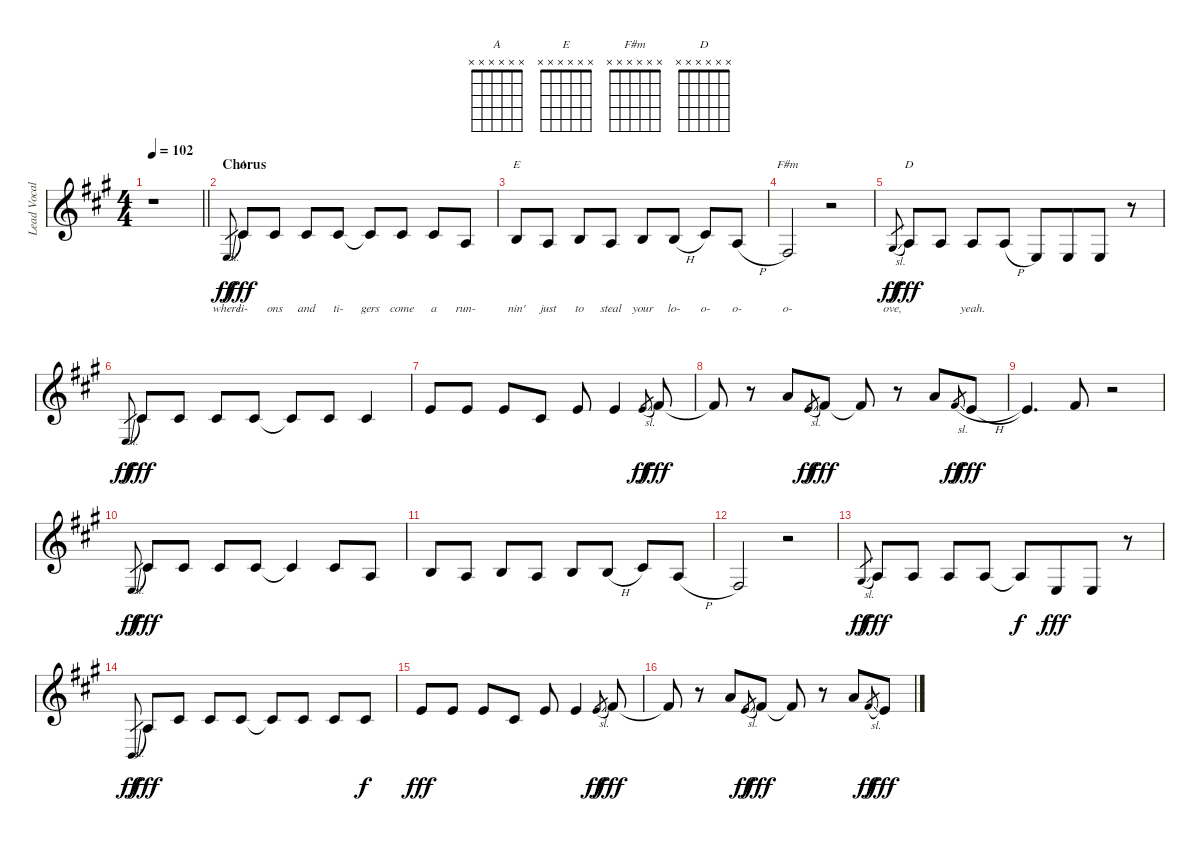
\track ("Lead Vocal" "Lead Vocal") {instrument lead6voice}
\staff {score}
\tuning (E4 B3 G3 D3 A2 E2) {hide}
\chord ("A" x x x x x x)
\chord ("E" x x x x x x)
\chord ("F#m" x x x x x x)
\chord ("D" x x x x x x)
\ts (4 4)
\tempo 102
\clef g2
\barLineRight lightlight
\ks f#minor
r.1{dy fff} |
\section ("" "Chorus")
2.4{sl}.8{lyrics (0 "where") lyrics (1 "") lyrics (2 "") lyrics (3 "") lyrics (4 "") gr dy ff} 11.4.8{ch "A" lyrics (0 "li-") lyrics (1 "") lyrics (2 "") lyrics (3 "") lyrics (4 "") dy fff} 6.3.8{lyrics (0 "ons") lyrics (1 "") lyrics (2 "") lyrics (3 "") lyrics (4 "")} 6.3.8{lyrics (0 "and") lyrics (1 "") lyrics (2 "") lyrics (3 "") lyrics (4 "")} 6.3.8{lyrics (0 "ti-") lyrics (1 "") lyrics (2 "") lyrics (3 "") lyrics (4 "")} 6.3{t}.8{lyrics (0 "gers") lyrics (1 "") lyrics (2 "") lyrics (3 "") lyrics (4 "")} 6.3.8{lyrics (0 "come") lyrics (1 "") lyrics (2 "") lyrics (3 "") lyrics (4 "")} 6.3.8{lyrics (0 "a") lyrics (1 "") lyrics (2 "") lyrics (3 "") lyrics (4 "")} 2.3.8{lyrics (0 "run-") lyrics (1 "") lyrics (2 "") lyrics (3 "") lyrics (4 "")} |
4.3.8{ch "E" lyrics (0 "nin'") lyrics (1 "") lyrics (2 "") lyrics (3 "") lyrics (4 "")} 2.3.8{lyrics (0 "just") lyrics (1 "") lyrics (2 "") lyrics (3 "") lyrics (4 "")} 4.3.8{lyrics (0 "to") lyrics (1 "") lyrics (2 "") lyrics (3 "") lyrics (4 "")} 2.3.8{lyrics (0 "steal") lyrics (1 "") lyrics (2 "") lyrics (3 "") lyrics (4 "")} 4.3.8{lyrics (0 "your") lyrics (1 "") lyrics (2 "") lyrics (3 "") lyrics (4 "")} 4.3{h}.8{lyrics (0 "lo-") lyrics (1 "") lyrics (2 "") lyrics (3 "") lyrics (4 "")} 6.3.8{lyrics (0 "o-") lyrics (1 "") lyrics (2 "") lyrics (3 "") lyrics (4 "")} 7.4{h}.8{lyrics (0 "o-") lyrics (1 "") lyrics (2 "") lyrics (3 "") lyrics (4 "")} |
4.4.2{ch "F#m" lyrics (0 "o-") lyrics (1 "") lyrics (2 "") lyrics (3 "") lyrics (4 "")} r.2 |
1.3{sl}.8{lyrics (0 "ove,") lyrics (1 "") lyrics (2 "") lyrics (3 "") lyrics (4 "") gr dy ff} 2.3.8{ch "D" lyrics (0 " ") lyrics (1 "") lyrics (2 "") lyrics (3 "") lyrics (4 "") dy fff} 2.3.8{lyrics (0 "") lyrics (1 "") lyrics (2 "") lyrics (3 "") lyrics (4 "")} 2.3.8{lyrics (0 "yeah.") lyrics (1 "") lyrics (2 "") lyrics (3 "") lyrics (4 "")} 7.4{h}.8{lyrics (0 " ") lyrics (1 "") lyrics (2 "") lyrics (3 "") lyrics (4 "")} 2.4.8 2.4.8{beam merge} 2.4.8 r.8 |
2.4{sl}.8{gr dy ff} 11.4.8{dy fff} 6.3.8 6.3.8 6.3.8 6.3{t}.8 6.3.8 6.3.4 |
9.3.8 9.3.8 9.3.8 6.3.8 9.3.8 9.3.4 5.2{sl}.8{gr dy ff} 7.2.8{dy fff} |
7.2{t}.8 r.8 5.1.8 0.1{sl}.8{gr dy ff} 2.1.8{dy fff} 2.1{t}.8 r.8 5.1.8 7.2{sl}.8{gr dy ff} 5.2{h}.8{dy fff} |
5.2{t}.4{d} 7.2.8 r.2 |
2.4{sl}.8{gr dy ff} 11.4.8{dy fff} 6.3.8 6.3.8 6.3.8 6.3{t}.4 6.3.8 2.3.8 |
4.3.8 2.3.8 4.3.8 2.3.8 4.3.8 4.3{h}.8 6.3.8 7.4{h}.8 |
4.4.2 r.2 |
1.3{sl}.8{gr dy ff} 2.3.8{dy fff} 2.3.8 2.3.8 7.4.8 7.4{t}.8{dy f} 2.4.8{dy fff beam merge} 2.4.8 r.8 |
2.5{sl}.8{gr dy ff} 12.5.8{dy fff} 6.3.8 6.3.8 6.3.8 6.3{t}.8 6.3.8 6.3.8 2.2.8{dy f} |
9.3.8{dy fff} 9.3.8 9.3.8 6.3.8 9.3.8 9.3.4 5.2{sl}.8{gr dy ff} 7.2.8{dy fff} |
7.2{t}.8 r.8 5.1.8 0.1{sl}.8{gr dy ff} 2.1.8{dy fff} 2.1{t}.8 r.8 5.1.8 7.2{sl}.8{gr dy ff} 5.2{h}.8{dy fff}
